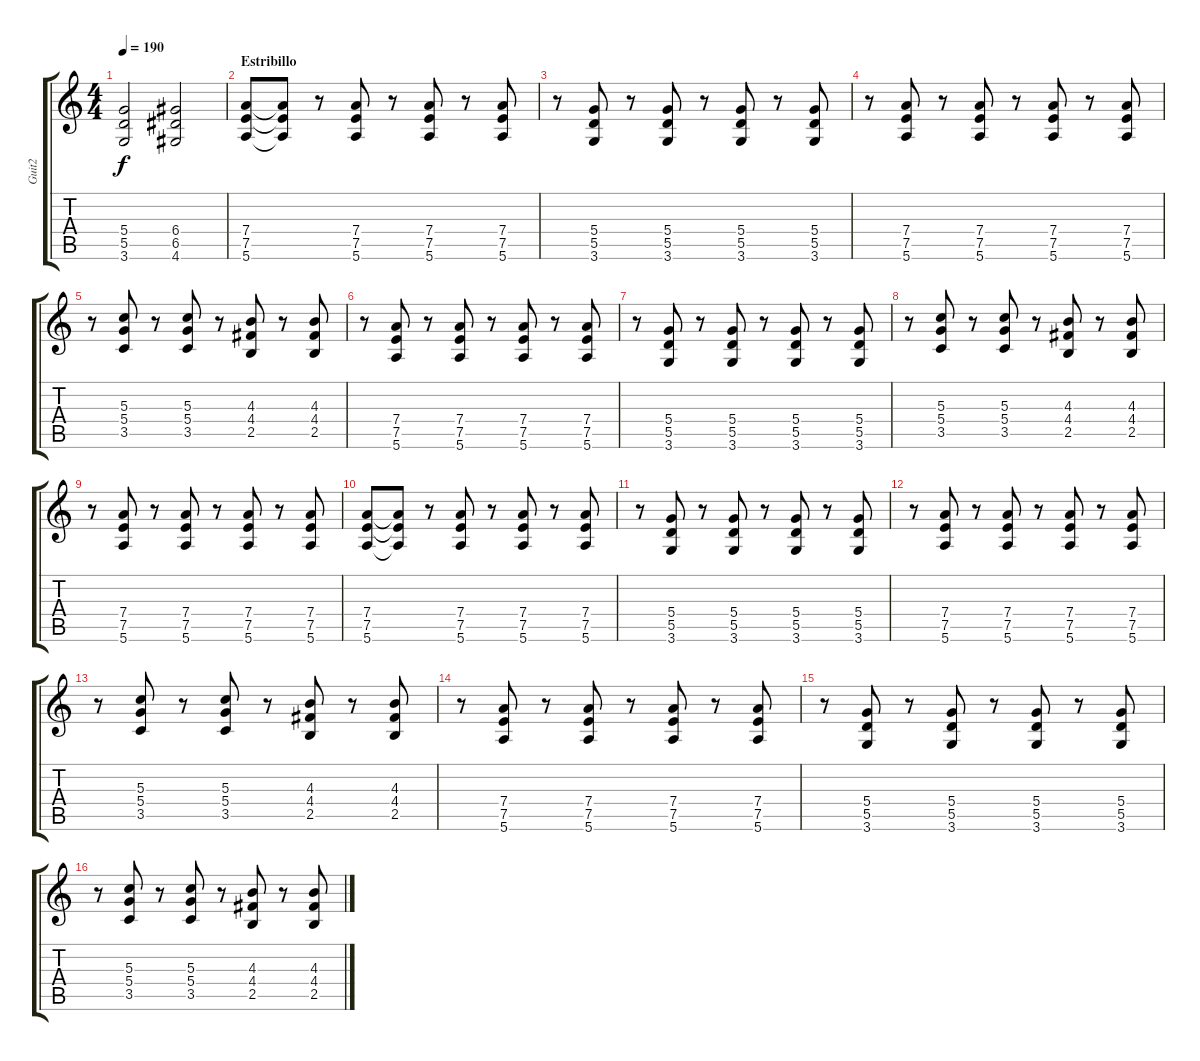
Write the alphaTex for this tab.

\track ("Guit2" "Guit2") {instrument overdrivenguitar}
\staff {score tabs}
\tuning (E4 B3 G3 D3 A2 E2) {hide}
\ts (4 4)
\tempo 190
\clef g2
\ks c
(5.4 5.5 3.6).2{dy f} (6.4 6.5 4.6).2 |
\section ("" "Estribillo")
(7.4 7.5 5.6).8 (7.4{t} 7.5{t} 5.6{t}).8 r.8 (7.4 7.5 5.6).8 r.8 (7.4 7.5 5.6).8 r.8 (7.4 7.5 5.6).8 |
r.8 (5.4 5.5 3.6).8 r.8 (5.4 5.5 3.6).8 r.8 (5.4 5.5 3.6).8 r.8 (5.4 5.5 3.6).8 |
r.8 (7.4 7.5 5.6).8 r.8 (7.4 7.5 5.6).8 r.8 (7.4 7.5 5.6).8 r.8 (7.4 7.5 5.6).8 |
r.8 (5.3 5.4 3.5).8 r.8 (5.3 5.4 3.5).8 r.8 (4.3 4.4 2.5).8 r.8 (4.3 4.4 2.5).8 |
r.8 (7.4 7.5 5.6).8 r.8 (7.4 7.5 5.6).8 r.8 (7.4 7.5 5.6).8 r.8 (7.4 7.5 5.6).8 |
r.8 (5.4 5.5 3.6).8 r.8 (5.4 5.5 3.6).8 r.8 (5.4 5.5 3.6).8 r.8 (5.4 5.5 3.6).8 |
r.8 (5.3 5.4 3.5).8 r.8 (5.3 5.4 3.5).8 r.8 (4.3 4.4 2.5).8 r.8 (4.3 4.4 2.5).8 |
r.8 (7.4 7.5 5.6).8 r.8 (7.4 7.5 5.6).8 r.8 (7.4 7.5 5.6).8 r.8 (7.4 7.5 5.6).8 |
(7.4 7.5 5.6).8 (7.4{t} 7.5{t} 5.6{t}).8 r.8 (7.4 7.5 5.6).8 r.8 (7.4 7.5 5.6).8 r.8 (7.4 7.5 5.6).8 |
r.8 (5.4 5.5 3.6).8 r.8 (5.4 5.5 3.6).8 r.8 (5.4 5.5 3.6).8 r.8 (5.4 5.5 3.6).8 |
r.8 (7.4 7.5 5.6).8 r.8 (7.4 7.5 5.6).8 r.8 (7.4 7.5 5.6).8 r.8 (7.4 7.5 5.6).8 |
r.8 (5.3 5.4 3.5).8 r.8 (5.3 5.4 3.5).8 r.8 (4.3 4.4 2.5).8 r.8 (4.3 4.4 2.5).8 |
r.8 (7.4 7.5 5.6).8 r.8 (7.4 7.5 5.6).8 r.8 (7.4 7.5 5.6).8 r.8 (7.4 7.5 5.6).8 |
r.8 (5.4 5.5 3.6).8 r.8 (5.4 5.5 3.6).8 r.8 (5.4 5.5 3.6).8 r.8 (5.4 5.5 3.6).8 |
r.8 (5.3 5.4 3.5).8 r.8 (5.3 5.4 3.5).8 r.8 (4.3 4.4 2.5).8 r.8 (4.3 4.4 2.5).8
